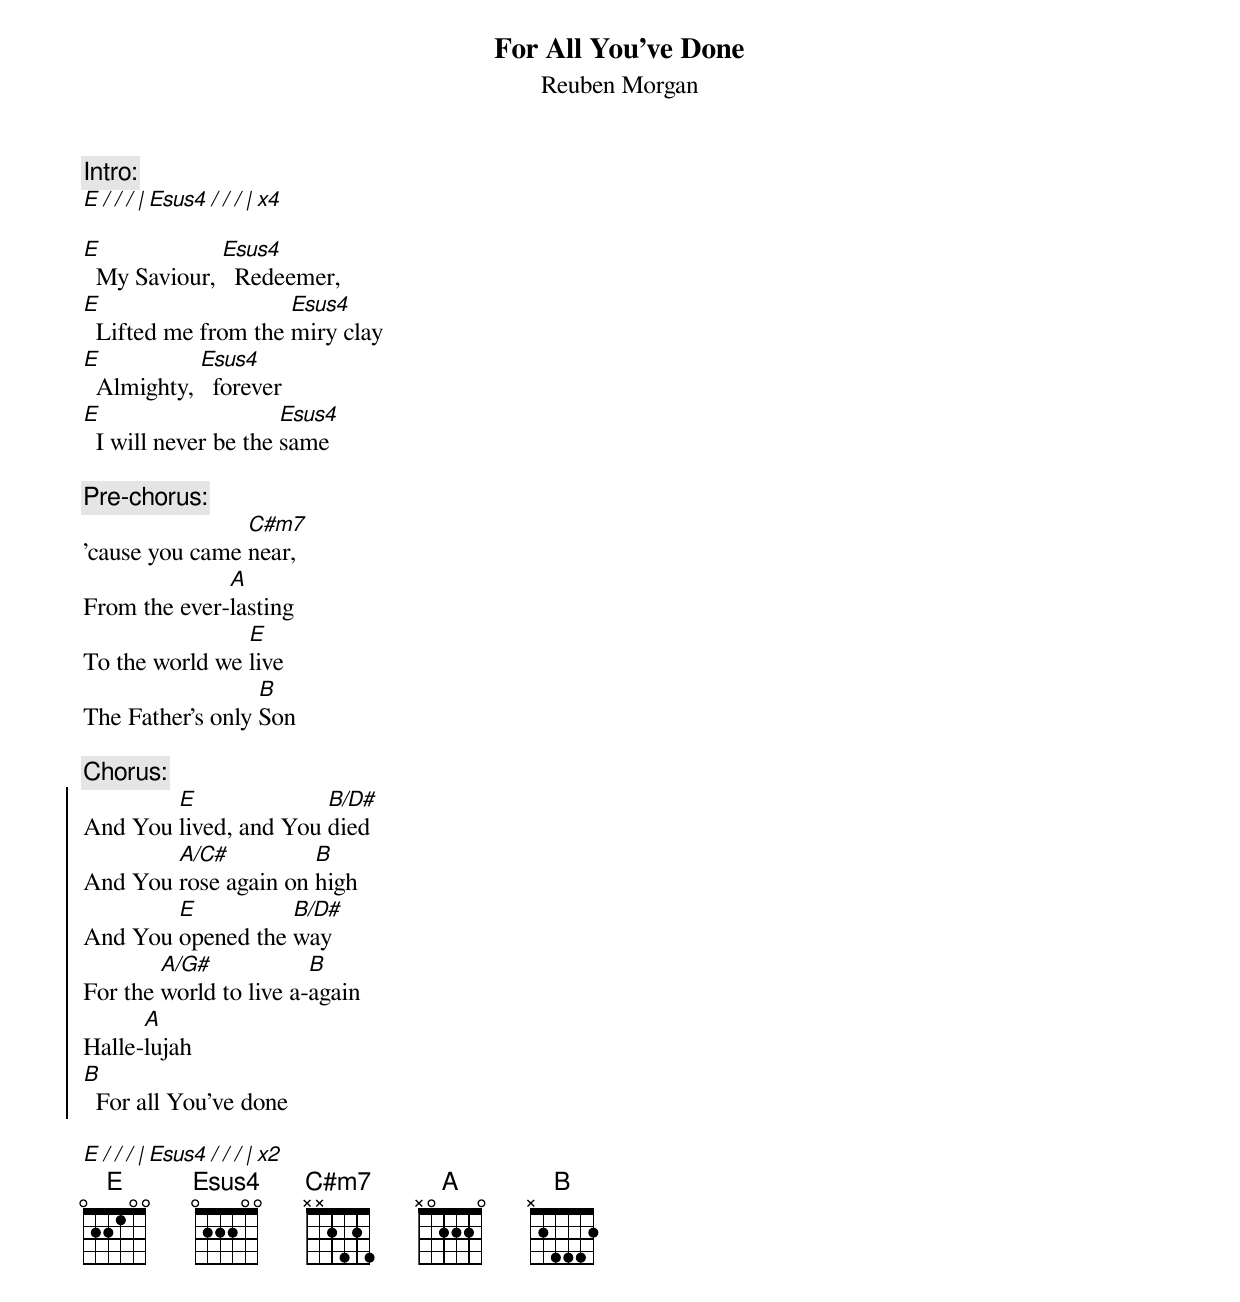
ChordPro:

{t:For All You've Done}
{st:Reuben Morgan}

{c:Intro:}
[E][/][/][/][|][Esus4][/][/][/][|][x4]

[E]  My Saviour, [Esus4]  Redeemer,
[E]  Lifted me from the [Esus4]miry clay
[E]  Almighty, [Esus4]  forever
[E]  I will never be the [Esus4]same

{c:Pre-chorus:}
'cause you came [C#m7]near,
From the ever-[A]lasting
To the world we [E]live
The Father's only [B]Son

{c:Chorus:}
{soc}
And You [E]lived, and You [B/D#]died
And You [A/C#]rose again on [B]high
And You [E]opened the [B/D#]way
For the [A/G#]world to live a-[B]again
Halle-[A]lujah
[B]  For all You've done
{eoc}

[E][/][/][/][|][Esus4][/][/][/][|][x2]
